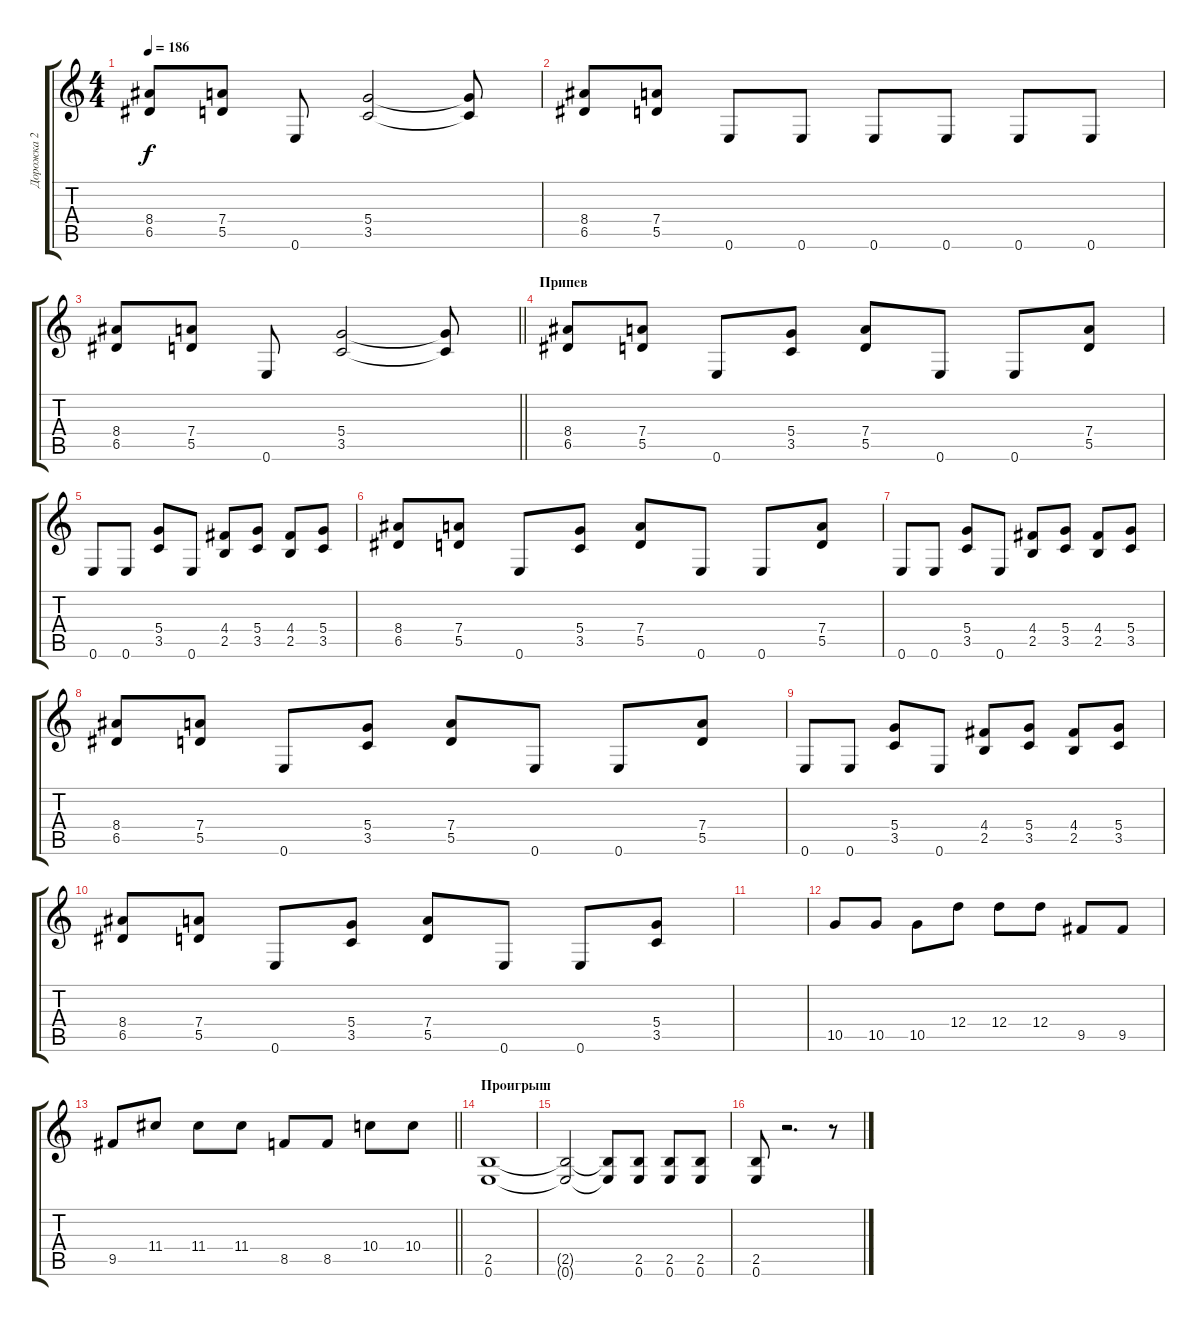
\track ("Дорожка 2" "Дорожка 2") {instrument distortionguitar}
\staff {score tabs}
\tuning (E4 B3 G3 D3 A2 E2) {hide}
\ts (4 4)
\tempo 186
\clef g2
\ks c
(8.4 6.5).8{dy f} (7.4 5.5).8 0.6.8 (5.4 3.5).2 (5.4{t} 3.5{t}).8 |
(8.4 6.5).8 (7.4 5.5).8 0.6.8 0.6.8 0.6.8 0.6.8 0.6.8 0.6.8 |
\barLineRight lightlight
(8.4 6.5).8 (7.4 5.5).8 0.6.8 (5.4 3.5).2 (5.4{t} 3.5{t}).8 |
\section ("" "Припев")
(8.4 6.5).8 (7.4 5.5).8 0.6.8 (5.4 3.5).8 (7.4 5.5).8 0.6.8 0.6.8 (7.4 5.5).8 |
0.6.8 0.6.8 (5.4 3.5).8 0.6.8 (4.4 2.5).8 (5.4 3.5).8 (4.4 2.5).8 (5.4 3.5).8 |
(8.4 6.5).8 (7.4 5.5).8 0.6.8 (5.4 3.5).8 (7.4 5.5).8 0.6.8 0.6.8 (7.4 5.5).8 |
0.6.8 0.6.8 (5.4 3.5).8 0.6.8 (4.4 2.5).8 (5.4 3.5).8 (4.4 2.5).8 (5.4 3.5).8 |
(8.4 6.5).8 (7.4 5.5).8 0.6.8 (5.4 3.5).8 (7.4 5.5).8 0.6.8 0.6.8 (7.4 5.5).8 |
0.6.8 0.6.8 (5.4 3.5).8 0.6.8 (4.4 2.5).8 (5.4 3.5).8 (4.4 2.5).8 (5.4 3.5).8 |
(8.4 6.5).8 (7.4 5.5).8 0.6.8 (5.4 3.5).8 (7.4 5.5).8 0.6.8 0.6.8 (5.4 3.5).8 |
|
10.5.8 10.5.8 10.5.8 12.4.8 12.4.8 12.4.8 9.5.8 9.5.8 |
\barLineRight lightlight
9.5.8 11.4.8 11.4.8 11.4.8 8.5.8 8.5.8 10.4.8 10.4.8 |
\section ("" "Проигрыш")
(2.5 0.6).1 |
(2.5{t} 0.6{t}).2 (2.5{t} 0.6{t}).8 (2.5 0.6).8 (2.5 0.6).8 (2.5 0.6).8 |
(2.5 0.6).8 r.2{d} r.8
